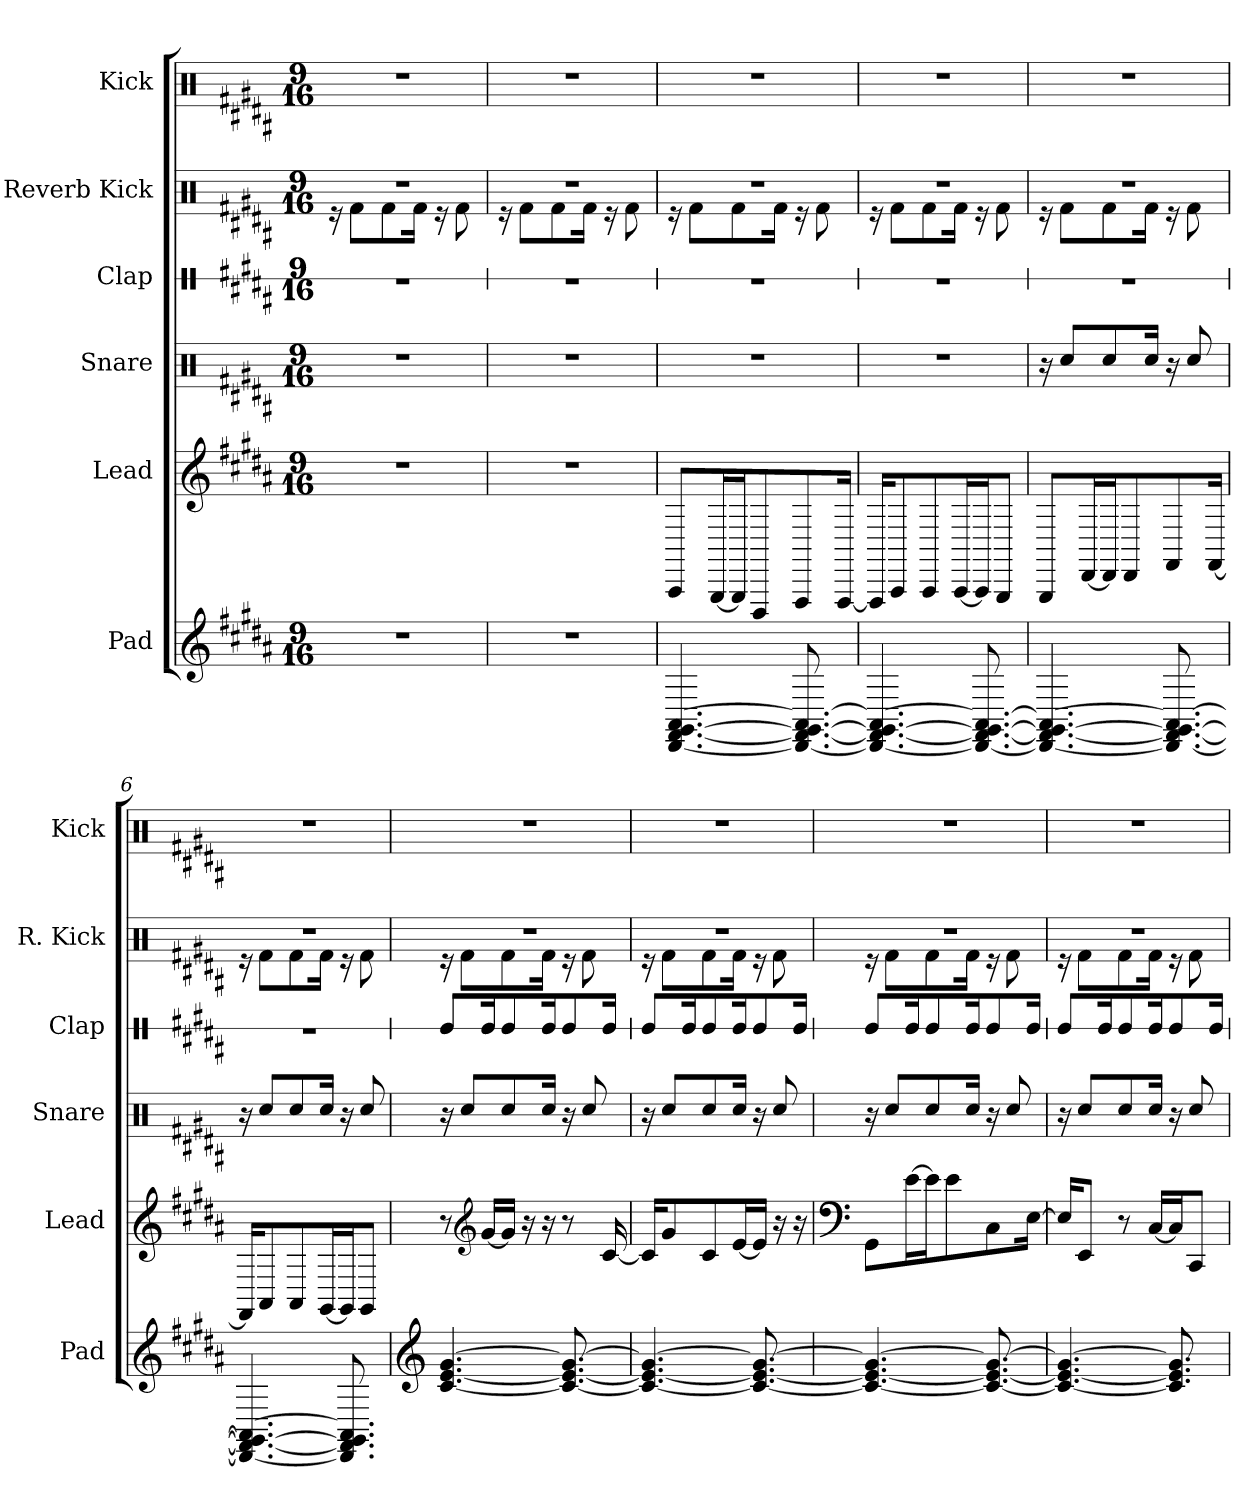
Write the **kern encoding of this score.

**kern	**kern	**kern	**kern	**kern	**kern
*part6	*part5	*part4	*part3	*part2	*part1
*staff6	*staff5	*staff4	*staff3	*staff2	*staff1
*I"Pad	*I"Lead	*I"Snare	*I"Clap	*I"Reverb Kick	*I"Kick
*I'Pad	*I'Lead	*I'Snare	*I'Clap	*I'R. Kick	*I'Kick
*	*	*	*stria1	*	*
*clefG2	*clefG2	*clefX	*clefX	*clefX	*clefX
*k[f#c#g#d#a#]	*k[f#c#g#d#a#]	*k[f#c#g#d#a#]	*k[f#c#g#d#a#]	*k[f#c#g#d#a#]	*k[f#c#g#d#a#]
*M9/16	*M9/16	*M9/16	*M9/16	*M9/16	*M9/16
*MM91	*MM91	*MM91	*MM91	*MM91	*MM91
=1	=1	=1	=1	=1	=1
*	*	*	*	*^	*
16%9r	16%9r	16%9r	16%9r	16%9r	16r	16%9r
.	.	.	.	.	8Rf\L	.
.	.	.	.	.	8Rf\	.
.	.	.	.	.	16Rf\Jk	.
.	.	.	.	.	16r	.
.	.	.	.	.	8Rf\	.
=2	=2	=2	=2	=2	=2	=2
16%9r	16%9r	16%9r	16%9r	16%9r	16r	16%9r
.	.	.	.	.	8Rf\L	.
.	.	.	.	.	8Rf\	.
.	.	.	.	.	16Rf\Jk	.
.	.	.	.	.	16r	.
.	.	.	.	.	8Rf\	.
=3	=3	=3	=3	=3	=3	=3
[4.DD#/ [4.FF#/ [4.GG#/ [4.AA#/	8AAA#/L	16%9r	16%9r	16%9r	16r	16%9r
.	.	.	.	.	8Rf\L	.
.	[16GGG#/L	.	.	.	.	.
.	16GGG#/J]	.	.	.	8Rf\	.
.	8DDD#/	.	.	.	.	.
.	.	.	.	.	16Rf\Jk	.
8.DD#/_ 8.FF#/_ 8.GG#/_ 8.AA#/_	8FFF#/	.	.	.	16r	.
.	.	.	.	.	8Rf\	.
.	[16FFF#/Jk	.	.	.	.	.
=4	=4	=4	=4	=4	=4	=4
4.DD#/_ 4.FF#/_ 4.GG#/_ 4.AA#/_	16FFF#/KL]	16%9r	16%9r	16%9r	16r	16%9r
.	8AAA#/	.	.	.	8Rf\L	.
.	8AAA#/	.	.	.	8Rf\	.
.	[16AAA#/L	.	.	.	16Rf\Jk	.
8.DD#/_ 8.FF#/_ 8.GG#/_ 8.AA#/_	16AAA#/J]	.	.	.	16r	.
.	8GGG#/J	.	.	.	8Rf\	.
!!LO:LB:g=z
=5	=5	=5	=5	=5	=5	=5
4.DD#/_ 4.FF#/_ 4.GG#/_ 4.AA#/_	8GGG#/L	16r	16%9r	16%9r	16r	16%9r
.	.	8Rcc/L	.	.	8Rf\L	.
.	[16DD#/L	.	.	.	.	.
.	16DD#/J]	8Rcc/	.	.	8Rf\	.
.	8DD#/	.	.	.	.	.
.	.	16Rcc/Jk	.	.	16Rf\Jk	.
8.DD#/_ 8.FF#/_ 8.GG#/_ 8.AA#/_	8FF#/	16r	.	.	16r	.
.	.	8Rcc/	.	.	8Rf\	.
.	[16FF#/Jk	.	.	.	.	.
=6	=6	=6	=6	=6	=6	=6
4.DD#/_ 4.FF#/_ 4.GG#/_ 4.AA#/_	16FF#/KL]	16r	16%9r	16%9r	16r	16%9r
.	8AA#/	8Rcc/L	.	.	8Rf\L	.
.	8AA#/	8Rcc/	.	.	8Rf\	.
.	[16GG#/L	16Rcc/Jk	.	.	16Rf\Jk	.
8.DD#/] 8.FF#/] 8.GG#/] 8.AA#/]	16GG#/J]	16r	.	.	16r	.
.	8GG#/J	8Rcc/	.	.	8Rf\	.
=7	=7	=7	=7	=7	=7	=7
*clefG2	*	*	*	*	*	*
[4.c#/ [4.e/ [4.g#/	8r	16r	8Re/L	16%9r	16r	16%9r
.	.	8Rcc/L	.	.	8Rf\L	.
*	*clefG2	*	*	*	*	*
.	[16g#/LL	.	16Re/K	.	.	.
.	16g#/JJ]	8Rcc/	8Re/	.	8Rf\	.
.	16r	.	.	.	.	.
.	16r	16Rcc/Jk	16Re/K	.	16Rf\Jk	.
8.c#/_ 8.e/_ 8.g#/_	8r	16r	8Re/	.	16r	.
.	.	8Rcc/	.	.	8Rf\	.
.	[16c#/	.	16Re/Jk	.	.	.
=8	=8	=8	=8	=8	=8	=8
4.c#/_ 4.e/_ 4.g#/_	16c#/KL]	16r	8Re/L	16%9r	16r	16%9r
.	8g#/	8Rcc/L	.	.	8Rf\L	.
.	.	.	16Re/K	.	.	.
.	8c#/	8Rcc/	8Re/	.	8Rf\	.
.	[16e/L	16Rcc/Jk	16Re/K	.	16Rf\Jk	.
8.c#/_ 8.e/_ 8.g#/_	16e/JJ]	16r	8Re/	.	16r	.
.	16r	8Rcc/	.	.	8Rf\	.
.	16r	.	16Re/Jk	.	.	.
!!LO:PB:g=z
=9	=9	=9	=9	=9	=9	=9
*	*clefF4	*	*	*	*	*
4.c#/_ 4.e/_ 4.g#/_	8GG#\L	16r	8Re/L	16%9r	16r	16%9r
.	.	8Rcc/L	.	.	8Rf\L	.
.	[16e\L	.	16Re/K	.	.	.
.	16e\J]	8Rcc/	8Re/	.	8Rf\	.
.	8e\	.	.	.	.	.
.	.	16Rcc/Jk	16Re/K	.	16Rf\Jk	.
8.c#/_ 8.e/_ 8.g#/_	8C#\	16r	8Re/	.	16r	.
.	.	8Rcc/	.	.	8Rf\	.
.	[16E\Jk	.	16Re/Jk	.	.	.
=10	=10	=10	=10	=10	=10	=10
4.c#/_ 4.e/_ 4.g#/_	16E/KL]	16r	8Re/L	16%9r	16r	16%9r
.	8EE/J	8Rcc/L	.	.	8Rf\L	.
.	.	.	16Re/K	.	.	.
.	8r	8Rcc/	8Re/	.	8Rf\	.
.	[16C#/LL	16Rcc/Jk	16Re/K	.	16Rf\Jk	.
8.c#/] 8.e/] 8.g#/]	16C#/J]	16r	8Re/	.	16r	.
.	8CC#/J	8Rcc/	.	.	8Rf\	.
.	.	.	16Re/Jk	.	.	.
*	*	*	*	*v	*v	*
=	=	=	=	=	=
*-	*-	*-	*-	*-	*-
